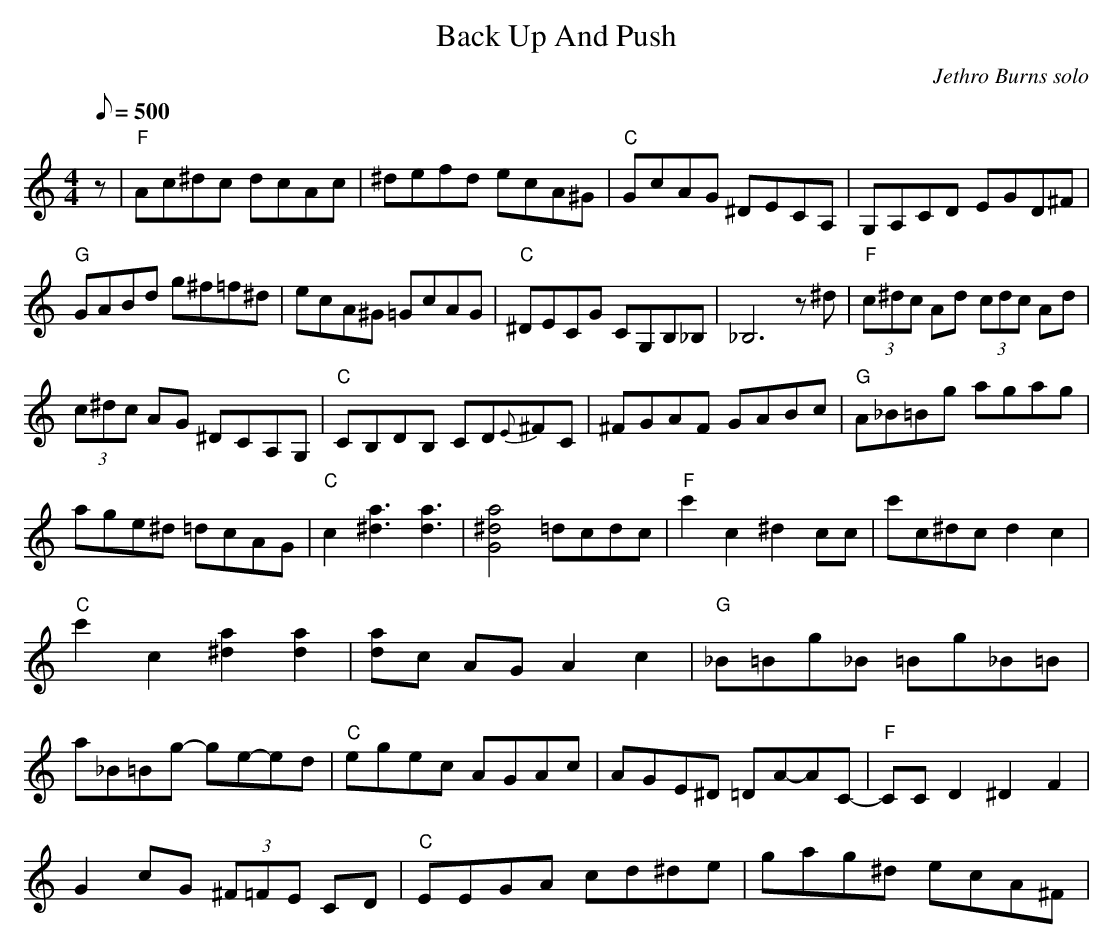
X:1
T:Back Up And Push
M:4/4
L:1/8
Q:1/8=500
C:Jethro Burns solo
K:C
z|"F"Ac^dc dcAc| ^defd ecA^G|"C"GcAG ^DECA,|G,A,CD EGD^F|!
"G"GABd g^f=f^d|ecA^G =GcAG|"C"^DECG ,CG,B,_B,|_B,6z^d|
"F" (3c^dc Ad (3cdc Ad|!
(3c^dc AG ^DCA,G,| "C"CB,DB, CD{E}^FC|^FGAF GABc|
"G"A_B=Bg agag|!
age^d =dcAG|"C"c2[a3^d3] [a3d3]| [a4^d4G4]=dcdc|
"F"c'2c2 ^d2cc-'|c'c^dcd2c2|!
"C"c'2c2[a2^d2] [a2d2]|[ad]c AGA2c2|"G"_B=Bg_B =Bg_B=B|!
a_B=Bg- ge-ed|"C"egec AGAc| AGE^D =DA-AC-| "F"CCD2^D2F2|!
G2cG (3^F=FE CD|"C"EEGA cd^de| gag^d ecA^F|!
